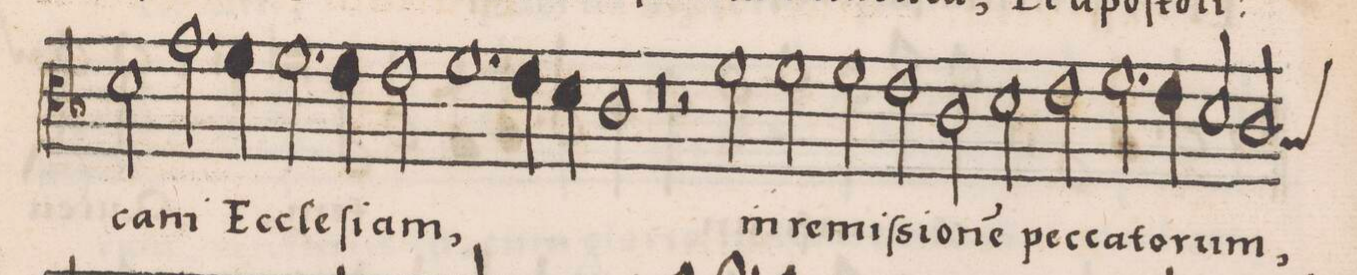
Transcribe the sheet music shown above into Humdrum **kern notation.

**kern	**text
*I"CANTVS	*
*clefC3	*
*k[b-]	*
*M2/1	*
2d\	-cam
2.g\	Ec-
=186-	=186-
4f\	.
2.f\	-cle-
4e\	.
2e\	-ſi-
=187-	=187-
1.f	-am,
4e\	.
4d\	.
=188-	=188-
1c	.
1r	.
=189-	=189-
1r	.
2r	.
2f\	in
=190-	=190-
2f\	re-
2f\	-miſ-
2e\	-si-
2c\	-o-
=191-	=191-
2d\	-ne(m)
2e\	pec-
2.f\	-ca-
4e\	.
=192-	=192-
2d/	-to-
*custos:B-	*
2c/	-rum,
*-	*-
